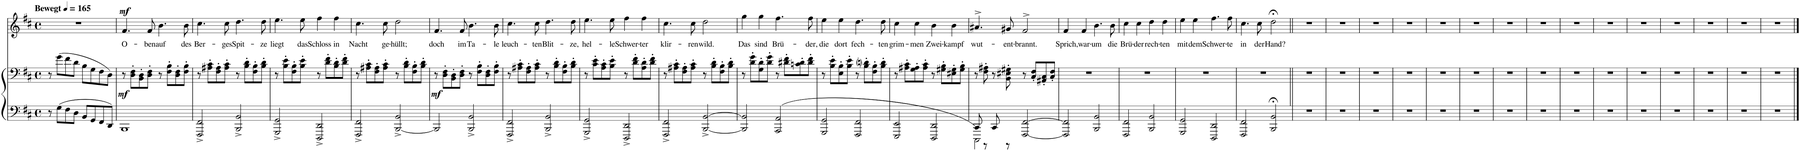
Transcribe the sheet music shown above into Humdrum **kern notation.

**kern	**kern	**dynam	**kern	**text	**dynam
*part2	*part2	*part2	*part1	*part1	*part1
*staff3	*staff2	*staff2/3	*staff1	*staff1	*staff1
*I"Klavier	*	*	*I"Stimme	*	*
*clefF4	*clefF4	*	*clefG2	*	*
*k[f#c#]	*k[f#c#]	*	*k[f#c#]	*	*
*M4/4	*M4/4	*	*M4/4	*	*
*met(c)	*met(c)	*	*met(c)	*	*
*MM165	*MM165	*	*MM165	*	*
=1	=1	=1	=1	=1	=1
!	!	!	!LO:TX:a:B:t=Bewegt	!	!
8r	8r	.	1r	.	.
8G\L	(8g\L	.	.	.	.
8F#\	8f#\	.	.	.	.
8D\J	8d\J	.	.	.	.
8BB/L	8B\L	.	.	.	.
8GG/	8G\	.	.	.	.
8FF#/	8F#\	.	.	.	.
8DD/J	8D\J)	.	.	.	.
=2	=2	=2	=2	=2	=2
!	!	!LO:DY:b	!	!LO:LY:b	!LO:DY:a
1BBB	8r	mf	4.f#/	O-	mf
.	8D\' 8F#\'L	.	.	.	.
.	8BB\' 8D\'	.	.	.	.
!	!	!	!	!LO:LY:b	!
.	8D\' 8F#\'J	.	8f#/	-ben	.
!	!	!	!	!LO:LY:b	!
.	8r	.	4.b\	auf	.
.	8F#\' 8B\'L	.	.	.	.
.	8D\' 8F#\'	.	.	.	.
!	!	!	!	!LO:LY:b	!
.	8F#\' 8B\'J	.	8b\	des	.
=3	=3	=3	=3	=3	=3
!	!	!	!	!LO:LY:b	!
2FFF#/^ 2FF#/^	8r	.	4.cc#\	Ber-	.
.	8A#X\' 8c#\'L	.	.	.	.
.	8F#\' 8A#\'	.	.	.	.
!	!	!	!	!LO:LY:b	!
.	8A#\' 8c#\'J	.	8cc#\	-ges	.
!	!	!	!	!LO:LY:b	!
2BBB/^ 2BB/^	8r	.	4.dd\	Spit-	.
.	8B\' 8d\'L	.	.	.	.
.	8F#\' 8B\'	.	.	.	.
!	!	!	!	!LO:LY:b	!
.	8B\' 8d\'J	.	8dd\	-ze	.
=4	=4	=4	=4	=4	=4
!	!	!	!	!LO:LY:b	!
2GGG/^ 2GG/^	8r	.	4.ee\	liegt	.
.	8B\' 8e\'L	.	.	.	.
.	8F#\' 8B\'	.	.	.	.
!	!	!	!	!LO:LY:b	!
.	8B\' 8e\'J	.	8ee\	das	.
!	!	!	!	!LO:LY:b	!
2DDD/^ 2DD/^	8r	.	4ff#\	Schloss	.
.	8d\' 8f#\'L	.	.	.	.
!	!	!	!	!LO:LY:b	!
.	8B\' 8d\'	.	4ff#\	in	.
.	8d\' 8f#\'J	.	.	.	.
=5	=5	=5	=5	=5	=5
!	!	!	!	!LO:LY:b	!
2FFF#/^ 2FF#/^	8r	.	4.cc#\	Nacht	.
.	8A#X\' 8c#\'L	.	.	.	.
.	8F#\' 8A#\'	.	.	.	.
!	!	!	!	!LO:LY:b	!
.	8A#\' 8c#\'J	.	8cc#\	ge-	.
!	!	!	!	!LO:LY:b	!
[2BBB/^ 2BB/^	8r	.	2dd\	-hüllt;	.
.	8B\' 8d\'L	.	.	.	.
.	8F#\' 8B\'	.	.	.	.
.	8B\' 8d\'J	.	.	.	.
=6	=6	=6	=6	=6	=6
!	!	!LO:DY:b	!	!LO:LY:b	!
2BBB/]	8r	mf	4.f#/	doch	.
.	8D\' 8F#\'L	.	.	.	.
.	8BB\' 8D\'	.	.	.	.
!	!	!	!	!LO:LY:b	!
.	8D\' 8F#\'J	.	8f#/	im	.
!	!	!	!	!LO:LY:b	!
2BBB/^ 2BB/^	8r	.	4.b\	Ta-	.
.	8F#\' 8B\'L	.	.	.	.
.	8D\' 8F#\'	.	.	.	.
!	!	!	!	!LO:LY:b	!
.	8F#\' 8B\'J	.	8b\	-le	.
=7	=7	=7	=7	=7	=7
!	!	!	!	!LO:LY:b	!
2FFF#/^ 2FF#/^	8r	.	4.cc#\	leuch-	.
.	8A#X\' 8c#\'L	.	.	.	.
.	8F#\' 8A#\'	.	.	.	.
!	!	!	!	!LO:LY:b	!
.	8A#\' 8c#\'J	.	8cc#\	-ten	.
!	!	!	!	!LO:LY:b	!
2BBB/^ 2BB/^	8r	.	4.dd\	Blit-	.
.	8B\' 8d\'L	.	.	.	.
.	8F#\' 8B\'	.	.	.	.
!	!	!	!	!LO:LY:b	!
.	8B\' 8d\'J	.	8dd\	-ze,	.
=8	=8	=8	=8	=8	=8
!	!	!	!	!LO:LY:b	!
2GGG/^ 2GG/^	8r	.	4.ee\	hel-	.
.	8c#\' 8e\'L	.	.	.	.
.	8A\' 8c#\'	.	.	.	.
!	!	!	!	!LO:LY:b	!
.	8B\' 8e\'J	.	8ee\	-le	.
!	!	!	!	!LO:LY:b	!
2DDD/^ 2DD/^	8r	.	4ff#\	Schwer-	.
.	8d\' 8f#\'L	.	.	.	.
!	!	!	!	!LO:LY:b	!
.	8A\' 8d\'	.	4ff#\	-ter	.
.	8d\' 8f#\'J	.	.	.	.
=9	=9	=9	=9	=9	=9
!	!	!	!	!LO:LY:b	!
2FFF#/^ 2FF#/^	8r	.	4.cc#\	klir-	.
.	8A#X\' 8c#\'L	.	.	.	.
.	8F#\' 8A#\'	.	.	.	.
!	!	!	!	!LO:LY:b	!
.	8A#\' 8c#\'J	.	8cc#\	-ren	.
!	!	!	!	!LO:LY:b	!
[2BBB/^ [2BB/^	8r	.	2dd\	wild.	.
.	8B\' 8d\'L	.	.	.	.
.	8F#\' 8B\'	.	.	.	.
.	8B\' 8d\'J	.	.	.	.
=10	=10	=10	=10	=10	=10
!	!	!	!	!LO:LY:b	!
2BBB/] 2BB/]	8r	.	4gg\	Das	.
.	8d\' 8g\'L	.	.	.	.
!	!	!	!	!LO:LY:b	!
.	8G\' 8d\'	.	4gg\	sind	.
.	8d\' 8g\'J	.	.	.	.
!	!	!	!	!LO:LY:b	!
2AAA/ 2AA/	8r	.	4.ff#\	Brü-	.
.	8d#X\' 8f#\'L	.	.	.	.
.	8cn\' 8d#\'	.	.	.	.
!	!	!	!	!LO:LY:b	!
.	8d#\' 8f#\'J	.	8ff#\	-der,	.
=11	=11	=11	=11	=11	=11
!	!	!	!	!LO:LY:b	!
2GGG/ 2GG/	8r	.	4ee\	die	.
.	8B\' 8e\'L	.	.	.	.
!	!	!	!	!LO:LY:b	!
.	8E\' 8B\'	.	4ee\	dort	.
.	8B\' 8e\'J	.	.	.	.
!	!	!	!	!LO:LY:b	!
2FFF#/ 2FF#/	8r	.	4.dd\	fech-	.
.	8B\' 8dni\'L	.	.	.	.
.	8F#\' 8B\'	.	.	.	.
!	!	!	!	!LO:LY:b	!
.	8B\' 8d\'J	.	8dd\	-ten	.
=12	=12	=12	=12	=12	=12
!	!	!	!	!LO:LY:b	!
2EEE/ 2EE/	8r	.	4cc#\	grim-	.
.	8A#X\' 8c#\'L	.	.	.	.
!	!	!	!	!LO:LY:b	!
.	8G\' 8A#\'	.	4cc#\	-men	.
.	8A#\' 8c#\'J	.	.	.	.
!	!	!	!	!LO:LY:b	!
2DDD/ 2DD/	8r	.	4b\	Zwei-	.
.	8G#X\' 8B\'L	.	.	.	.
!	!	!	!	!LO:LY:b	!
.	8E#X\' 8G#\'	.	4b\	-kampf	.
.	8G#\' 8B\'J	.	.	.	.
=13	=13	=13	=13	=13	=13
*^	*	*	*	*	*
!	!	!	!	!	!LO:LY:b	!
2CCC#\	8CC#/	8r	.	4.a#X^>/	wut-	.
.	8r	8F#\' 8A#X\'	.	.	.	.
.	8CC#/	8r	.	.	.	.
!	!	!	!	!	!LO:LY:b	!
.	8r	8BB\' 8E#X\' 8G#X\'	.	8g#X/	-ent-	.
!	!	!	!	!	!LO:LY:b	!
[2FFF#/ [2FF#/	2ryy	8r	.	2f#^>/	-brannt.	.
.	.	8C#/' 8F#/'L	.	.	.	.
.	.	8AA#X/' 8C#/'	.	.	.	.
.	.	8C#/' 8F#/'J	.	.	.	.
*v	*v	*	*	*	*	*
=14	=14	=14	=14	=14	=14
!	!	!	!	!LO:LY:b	!
2FFF#/] 2FF#/]	1r	.	4f#/	Sprich,	.
!	!	!	!	!LO:LY:b	!
.	.	.	4f#/	war-	.
!	!	!	!	!LO:LY:b	!
2BBB/ 2BB/	.	.	4.b\	-um	.
!	!	!	!	!LO:LY:b	!
.	.	.	8b\	die	.
=15	=15	=15	=15	=15	=15
!	!	!	!	!LO:LY:b	!
2FFF#/ 2FF#/	1r	.	4cc#\	Brü-	.
!	!	!	!	!LO:LY:b	!
.	.	.	4cc#\	-der	.
!	!	!	!	!LO:LY:b	!
2BBB/ 2BB/	.	.	4dd\	rech-	.
!	!	!	!	!LO:LY:b	!
.	.	.	4dd\	-ten	.
=16	=16	=16	=16	=16	=16
!	!	!	!	!LO:LY:b	!
2GGG/ 2GG/	1r	.	4ee\	mit	.
!	!	!	!	!LO:LY:b	!
.	.	.	4ee\	dem	.
!	!	!	!	!LO:LY:b	!
2DDD/ 2DD/	.	.	4.ff#\	Schwer-	.
!	!	!	!	!LO:LY:b	!
.	.	.	8ff#\	-te	.
=17	=17	=17	=17	=17	=17
!	!	!	!	!LO:LY:b	!
2FFF#/ 2FF#/	1r	.	4.cc#\	in	.
!	!	!	!	!LO:LY:b	!
.	.	.	8cc#\	der	.
!	!	!	!	!LO:LY:b	!
2BBB/;< 2BB/;<	.	.	2dd;<\	Hand?	.
=18||	=18||	=18||	=18||	=18||	=18||
1r	1r	.	1r	.	.
=19	=19	=19	=19	=19	=19
1r	1r	.	1r	.	.
=20	=20	=20	=20	=20	=20
1r	1r	.	1r	.	.
=21	=21	=21	=21	=21	=21
1r	1r	.	1r	.	.
=22	=22	=22	=22	=22	=22
1r	1r	.	1r	.	.
=23	=23	=23	=23	=23	=23
1r	1r	.	1r	.	.
=24	=24	=24	=24	=24	=24
1r	1r	.	1r	.	.
=25	=25	=25	=25	=25	=25
1r	1r	.	1r	.	.
=26	=26	=26	=26	=26	=26
1r	1r	.	1r	.	.
=27	=27	=27	=27	=27	=27
1r	1r	.	1r	.	.
=28	=28	=28	=28	=28	=28
1r	1r	.	1r	.	.
=29	=29	=29	=29	=29	=29
1r	1r	.	1r	.	.
=30	=30	=30	=30	=30	=30
1r	1r	.	1r	.	.
=31	=31	=31	=31	=31	=31
1r	1r	.	1r	.	.
=32	=32	=32	=32	=32	=32
1r	1r	.	1r	.	.
==	==	==	==	==	==
*-	*-	*-	*-	*-	*-
